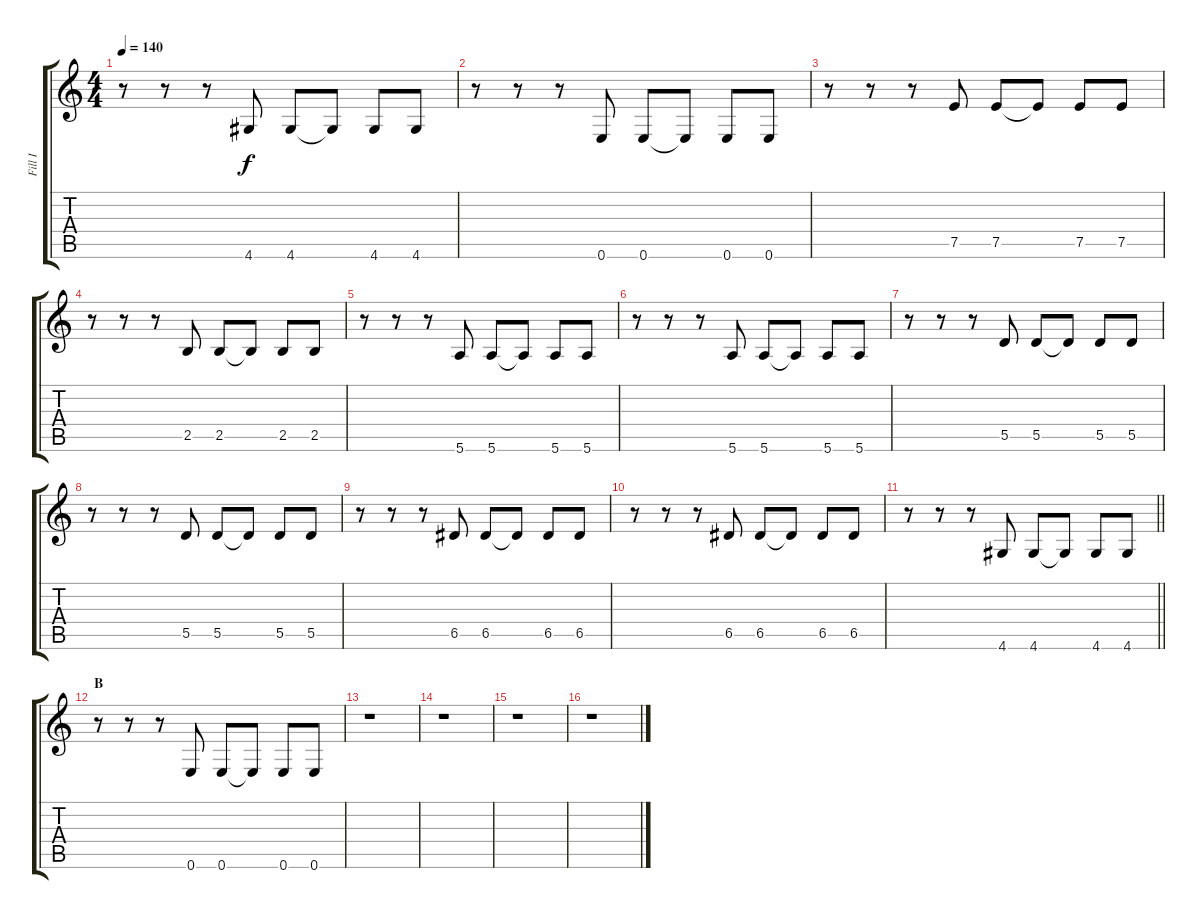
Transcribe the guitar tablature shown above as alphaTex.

\track ("Fill I" "Fill I") {instrument electricguitarjazz}
\staff {score tabs}
\tuning (E4 B3 G3 D3 A2 E2) {hide}
\ts (4 4)
\tempo 140
\clef g2
\ks c
r.8{dy f} r.8 r.8 4.6.8 4.6.8 4.6{t}.8 4.6.8 4.6.8 |
r.8 r.8 r.8 0.6.8 0.6.8 0.6{t}.8 0.6.8 0.6.8 |
r.8 r.8 r.8 7.5.8 7.5.8 7.5{t}.8 7.5.8 7.5.8 |
r.8 r.8 r.8 2.5.8 2.5.8 2.5{t}.8 2.5.8 2.5.8 |
r.8 r.8 r.8 5.6.8 5.6.8 5.6{t}.8 5.6.8 5.6.8 |
r.8 r.8 r.8 5.6.8 5.6.8 5.6{t}.8 5.6.8 5.6.8 |
r.8 r.8 r.8 5.5.8 5.5.8 5.5{t}.8 5.5.8 5.5.8 |
r.8 r.8 r.8 5.5.8 5.5.8 5.5{t}.8 5.5.8 5.5.8 |
r.8 r.8 r.8 6.5.8 6.5.8 6.5{t}.8 6.5.8 6.5.8 |
r.8 r.8 r.8 6.5.8 6.5.8 6.5{t}.8 6.5.8 6.5.8 |
\barLineRight lightlight
r.8 r.8 r.8 4.6.8 4.6.8 4.6{t}.8 4.6.8 4.6.8 |
\section ("" "B")
r.8 r.8 r.8 0.6.8 0.6.8 0.6{t}.8 0.6.8 0.6.8 |
r.1 |
r.1 |
r.1 |
r.1
